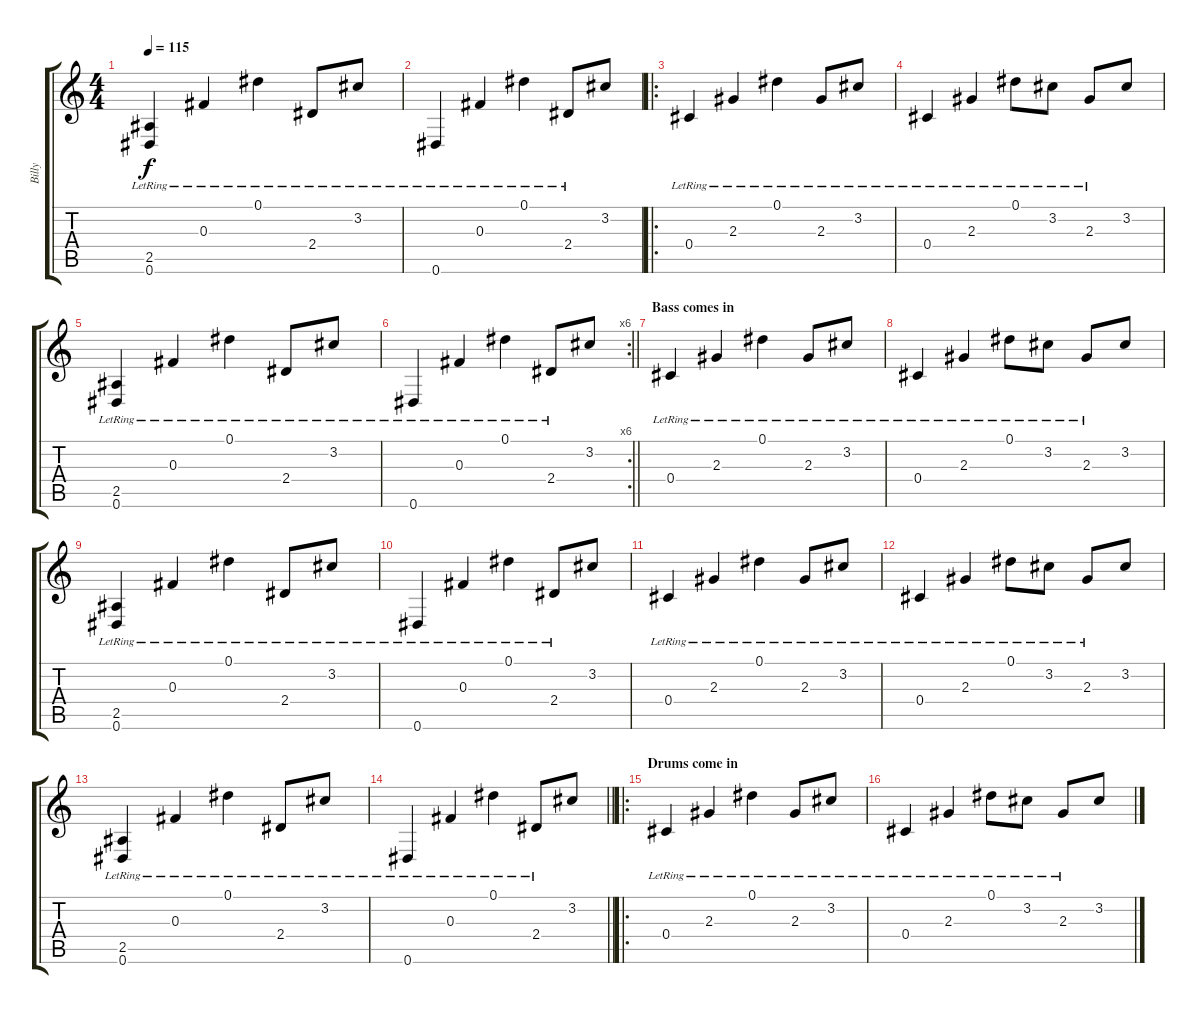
\track ("Billy" "Billy") {instrument distortionguitar}
\staff {score tabs}
\tuning (Eb4 Bb3 Gb3 Db3 Ab2 Eb2) {hide}
\ts (4 4)
\tempo 115
\clef g2
\ks c
(2.5{lr} 0.6{lr}).4{dy f} 0.3{lr}.4 0.1{lr}.4 2.4{lr}.8 3.2{lr}.8 |
0.6{lr}.4 0.3{lr}.4 0.1{lr}.4 2.4{lr}.8 3.2.8 |
\ro
0.4{lr}.4 2.3{lr}.4 0.1{lr}.4 2.3{lr}.8 3.2{lr}.8 |
0.4{lr}.4 2.3{lr}.4 0.1{lr}.8 3.2{lr}.8 2.3{lr}.8 3.2.8 |
(2.5{lr} 0.6{lr}).4 0.3{lr}.4 0.1{lr}.4 2.4{lr}.8 3.2{lr}.8 |
\rc 6
\barLineRight lightlight
0.6{lr}.4 0.3{lr}.4 0.1{lr}.4 2.4{lr}.8 3.2.8 |
\section ("" "Bass comes in")
0.4{lr}.4 2.3{lr}.4 0.1{lr}.4 2.3{lr}.8 3.2{lr}.8 |
0.4{lr}.4 2.3{lr}.4 0.1{lr}.8 3.2{lr}.8 2.3{lr}.8 3.2.8 |
(2.5{lr} 0.6{lr}).4 0.3{lr}.4 0.1{lr}.4 2.4{lr}.8 3.2{lr}.8 |
0.6{lr}.4 0.3{lr}.4 0.1{lr}.4 2.4{lr}.8 3.2.8 |
0.4{lr}.4 2.3{lr}.4 0.1{lr}.4 2.3{lr}.8 3.2{lr}.8 |
0.4{lr}.4 2.3{lr}.4 0.1{lr}.8 3.2{lr}.8 2.3{lr}.8 3.2.8 |
(2.5{lr} 0.6{lr}).4 0.3{lr}.4 0.1{lr}.4 2.4{lr}.8 3.2{lr}.8 |
\barLineRight lightlight
0.6{lr}.4 0.3{lr}.4 0.1{lr}.4 2.4{lr}.8 3.2.8 |
\ro
\section ("" "Drums come in")
0.4{lr}.4 2.3{lr}.4 0.1{lr}.4 2.3{lr}.8 3.2{lr}.8 |
0.4{lr}.4 2.3{lr}.4 0.1{lr}.8 3.2{lr}.8 2.3{lr}.8 3.2.8
